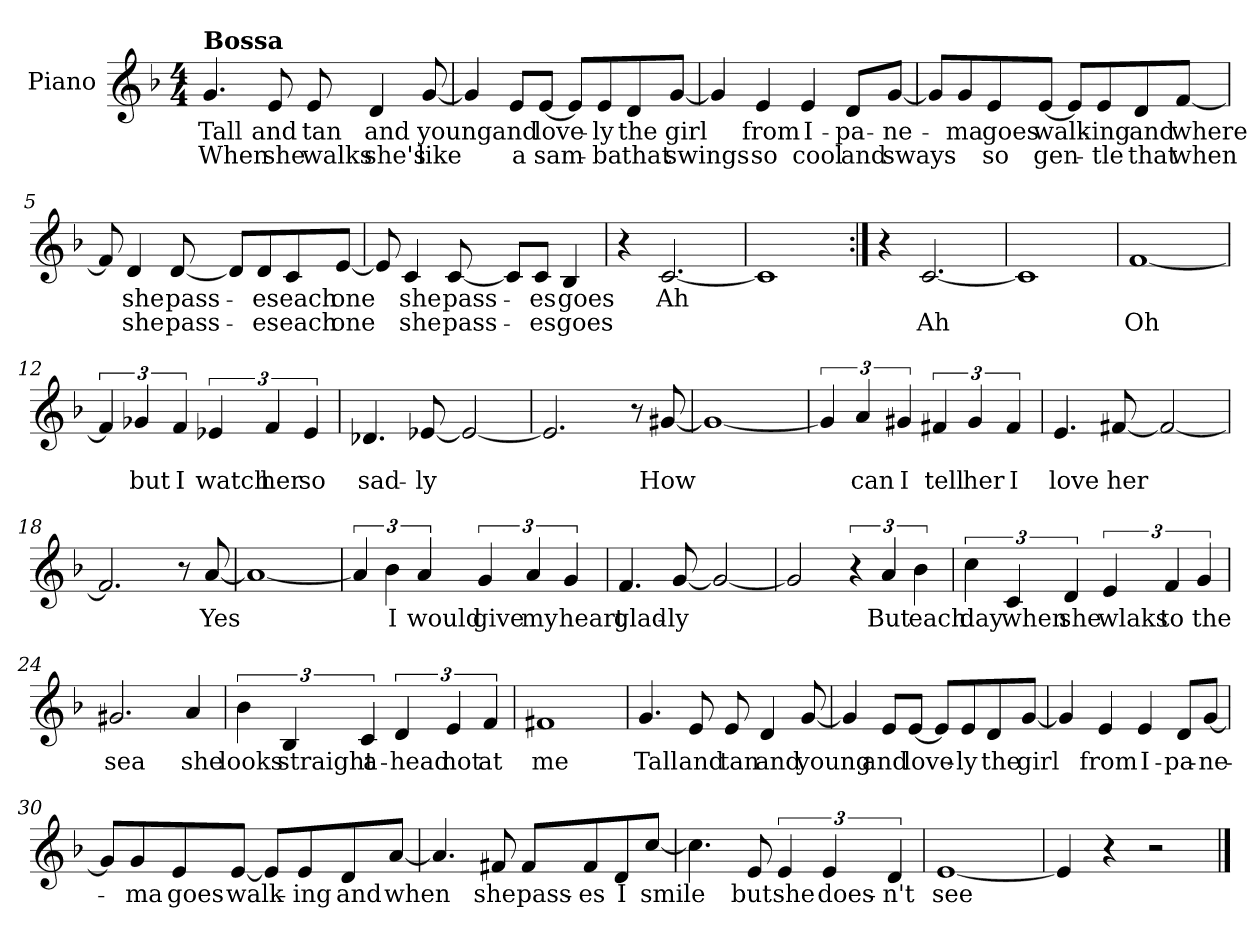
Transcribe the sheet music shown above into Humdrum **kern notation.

**kern	**text	**text
*part1	*part1	*part1
*staff1	*staff1	*staff1
*I"Piano	*	*
*I'Pno.	*	*
*clefG2	*	*
*k[b-]	*	*
*M4/4	*	*
*MM140	*	*
=1	=1	=1
!LO:TX:a:B:t=Bossa	!	!
!	!LO:LY:b	!LO:LY:b
4.g/	Tall	When
!	!LO:LY:b	!LO:LY:b
8e/	and	she
!	!LO:LY:b	!LO:LY:b
8e/	tan	walks
!	!LO:LY:b	!LO:LY:b
4d/	and	she's
!	!LO:LY:b	!LO:LY:b
[8g/	young	like
=2	=2	=2
4g/]	.	.
!	!LO:LY:b	!LO:LY:b
8e/L	and	a
!	!LO:LY:b	!LO:LY:b
[8e/J	love-	sam-
8e/L]	.	.
!	!LO:LY:b	!LO:LY:b
8e/	-ly	-ba
!	!LO:LY:b	!LO:LY:b
8d/	the	that
!	!LO:LY:b	!LO:LY:b
[8g/J	girl	swings
=3	=3	=3
4g/]	.	.
!	!LO:LY:b	!LO:LY:b
4e/	from	so
!	!LO:LY:b	!LO:LY:b
4e/	I-	cool
!	!LO:LY:b	!LO:LY:b
8d/L	-pa-	and
!	!LO:LY:b	!LO:LY:b
[8g/J	-ne-	sways
!!LO:LB:g=z
=4	=4	=4
8g/L]	.	.
!	!LO:LY:b	!
8g/	-ma	.
!	!LO:LY:b	!LO:LY:b
8e/	goes	so
!	!LO:LY:b	!LO:LY:b
[8e/J	walk-	gen-
8e/L]	.	.
!	!LO:LY:b	!LO:LY:b
8e/	-ing	-tle
!	!LO:LY:b	!LO:LY:b
8d/	and	that
!	!LO:LY:b	!LO:LY:b
[8f/J	where	when
!!LO:LB:g=z
=5	=5	=5
8f/]	.	.
!	!LO:LY:b	!LO:LY:b
4d/	she	she
!	!LO:LY:b	!LO:LY:b
[8d/	pass-	pass-
8d/L]	.	.
!	!LO:LY:b	!LO:LY:b
8d/	-es	-es
!	!LO:LY:b	!LO:LY:b
8c/	each	each
!	!LO:LY:b	!LO:LY:b
[8e/J	one	one
=6	=6	=6
8e/]	.	.
!	!LO:LY:b	!LO:LY:b
4c/	she	she
!	!LO:LY:b	!LO:LY:b
[8c/	pass-	pass-
8c/L]	.	.
!	!LO:LY:b	!LO:LY:b
8c/J	-es	-es
!	!LO:LY:b	!LO:LY:b
4B-/	goes	goes
=7	=7	=7
4r	.	.
!	!LO:LY:b	!
[2.c/	Ah	.
=8	=8	=8
1c]	.	.
!!LO:LB:g=z
=9:|!	=9:|!	=9:|!
4r	.	.
!	!	!LO:LY:b
[2.c/	.	Ah
=10	=10	=10
1c]	.	.
=11	=11	=11
!	!	!LO:LY:b
[1f	.	Oh
=12	=12	=12
6f/]	.	.
!	!	!LO:LY:b
6g-X/	.	but
!	!	!LO:LY:b
6f/	.	I
!	!	!LO:LY:b
6e-X/	.	watch
!	!	!LO:LY:b
6f/	.	her
!	!	!LO:LY:b
6e-/	.	so
!!LO:LB:g=z
=13	=13	=13
!	!	!LO:LY:b
4.d-X/	.	sad-
!	!	!LO:LY:b
[8e-X/	.	-ly
2e-/_	.	.
=14	=14	=14
2.e-/]	.	.
8r	.	.
!	!	!LO:LY:b
[8g#X/	.	How
=15	=15	=15
1g#_	.	.
=16	=16	=16
6g#/]	.	.
!	!	!LO:LY:b
6a/	.	can
!	!	!LO:LY:b
6g#X/	.	I
!	!	!LO:LY:b
6f#X/	.	tell
!	!	!LO:LY:b
6g#/	.	her
!	!	!LO:LY:b
6f#/	.	I
!!LO:LB:g=z
=17	=17	=17
!	!	!LO:LY:b
4.e/	.	love
!	!	!LO:LY:b
[8f#X/	.	her
2f#/_	.	.
=18	=18	=18
2.f#/]	.	.
8r	.	.
!	!LO:LY:b	!
[8a/	Yes	.
=19	=19	=19
1a_	.	.
=20	=20	=20
6a/]	.	.
!	!LO:LY:b	!
6b-\	I	.
!	!LO:LY:b	!
6a/	would	.
!	!LO:LY:b	!
6g/	give	.
!	!LO:LY:b	!
6a/	my	.
!	!LO:LY:b	!
6g/	heart	.
!!LO:LB:g=z
=21	=21	=21
!	!LO:LY:b	!
4.f/	glad-	.
!	!LO:LY:b	!
[8g/	-ly	.
2g/_	.	.
=22	=22	=22
2g/]	.	.
6r	.	.
!	!LO:LY:b	!
6a/	But	.
!	!LO:LY:b	!
6b-\	each	.
=23	=23	=23
!	!LO:LY:b	!
6cc\	day	.
!	!LO:LY:b	!
6c/	when	.
!	!LO:LY:b	!
6d/	she	.
!	!LO:LY:b	!
6e/	wlaks	.
!	!LO:LY:b	!
6f/	to	.
!	!LO:LY:b	!
6g/	the	.
=24	=24	=24
!	!LO:LY:b	!
2.g#X/	sea	.
!	!LO:LY:b	!
4a/	she	.
!!LO:PB:g=z
=25	=25	=25
!	!LO:LY:b	!
6b-\	looks	.
!	!LO:LY:b	!
6B-/	straight	.
!	!LO:LY:b	!
6c/	a-	.
!	!LO:LY:b	!
6d/	-head	.
!	!LO:LY:b	!
6e/	not	.
!	!LO:LY:b	!
6f/	at	.
=26	=26	=26
!	!LO:LY:b	!
1f#X	me	.
=27	=27	=27
!	!LO:LY:b	!
4.g/	Tall	.
!	!LO:LY:b	!
8e/	and	.
!	!LO:LY:b	!
8e/	tan	.
!	!LO:LY:b	!
4d/	and	.
!	!LO:LY:b	!
[8g/	young	.
=28	=28	=28
4g/]	.	.
!	!LO:LY:b	!
8e/L	and	.
!	!LO:LY:b	!
[8e/J	love-	.
8e/L]	.	.
!	!LO:LY:b	!
8e/	-ly	.
!	!LO:LY:b	!
8d/	the	.
!	!LO:LY:b	!
[8g/J	girl	.
!!LO:LB:g=z
=29	=29	=29
4g/]	.	.
!	!LO:LY:b	!
4e/	from	.
!	!LO:LY:b	!
4e/	I-	.
!	!LO:LY:b	!
8d/L	-pa-	.
!	!LO:LY:b	!
[8g/J	-ne-	.
=30	=30	=30
8g/L]	.	.
!	!LO:LY:b	!
8g/	-ma	.
!	!LO:LY:b	!
8e/	goes	.
!	!LO:LY:b	!
[8e/J	walk-	.
8e/L]	.	.
!	!LO:LY:b	!
8e/	-ing	.
!	!LO:LY:b	!
8d/	and	.
!	!LO:LY:b	!
[8a/J	when	.
=31	=31	=31
4.a/]	.	.
!	!LO:LY:b	!
8f#X/	she	.
!	!LO:LY:b	!
8f#/L	pass-	.
!	!LO:LY:b	!
8f#/	-es	.
!	!LO:LY:b	!
8d/	I	.
!	!LO:LY:b	!
[8cc/J	smile	.
=32	=32	=32
4.cc\]	.	.
!	!LO:LY:b	!
8e/	but	.
!	!LO:LY:b	!
6e/	she	.
!	!LO:LY:b	!
6e/	does-	.
!	!LO:LY:b	!
6d/	-n't	.
=33	=33	=33
!	!LO:LY:b	!
[1e	see	.
=34	=34	=34
4e/]	.	.
4r	.	.
2r	.	.
==	==	==
*-	*-	*-
